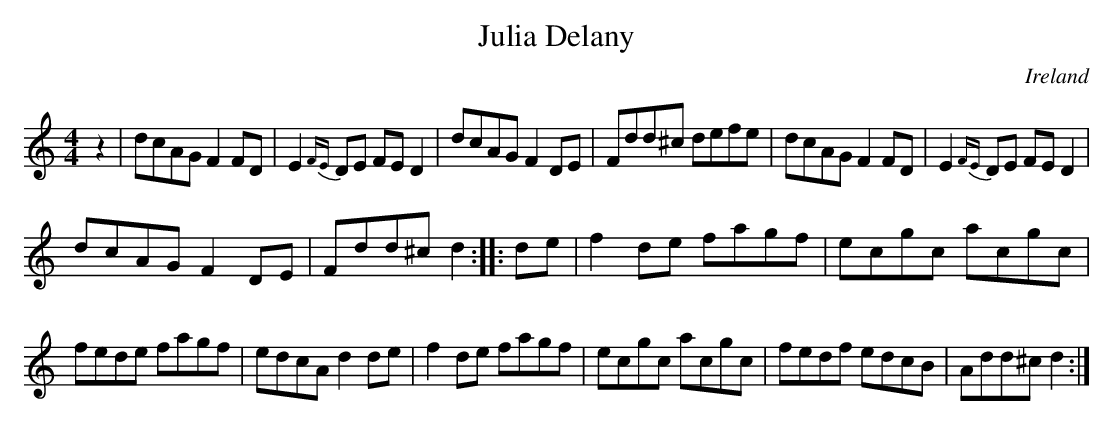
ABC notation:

X:1
T:Julia Delany
M:4/4
O:Ireland
K:D dorian
z2|\
dcAG F2FD|E2{FE}DE FED2|dcAG F2DE|Fdd^c defe|\
dcAG F2FD|E2{FE}DE FED2|
dcAG F2DE|Fdd^c d2::\
de|\
f2de fagf|ecgc acgc|
fede fagf|edcA d2de|\
f2de fagf|ecgc acgc|fedf edcB|Add^c d2:|
